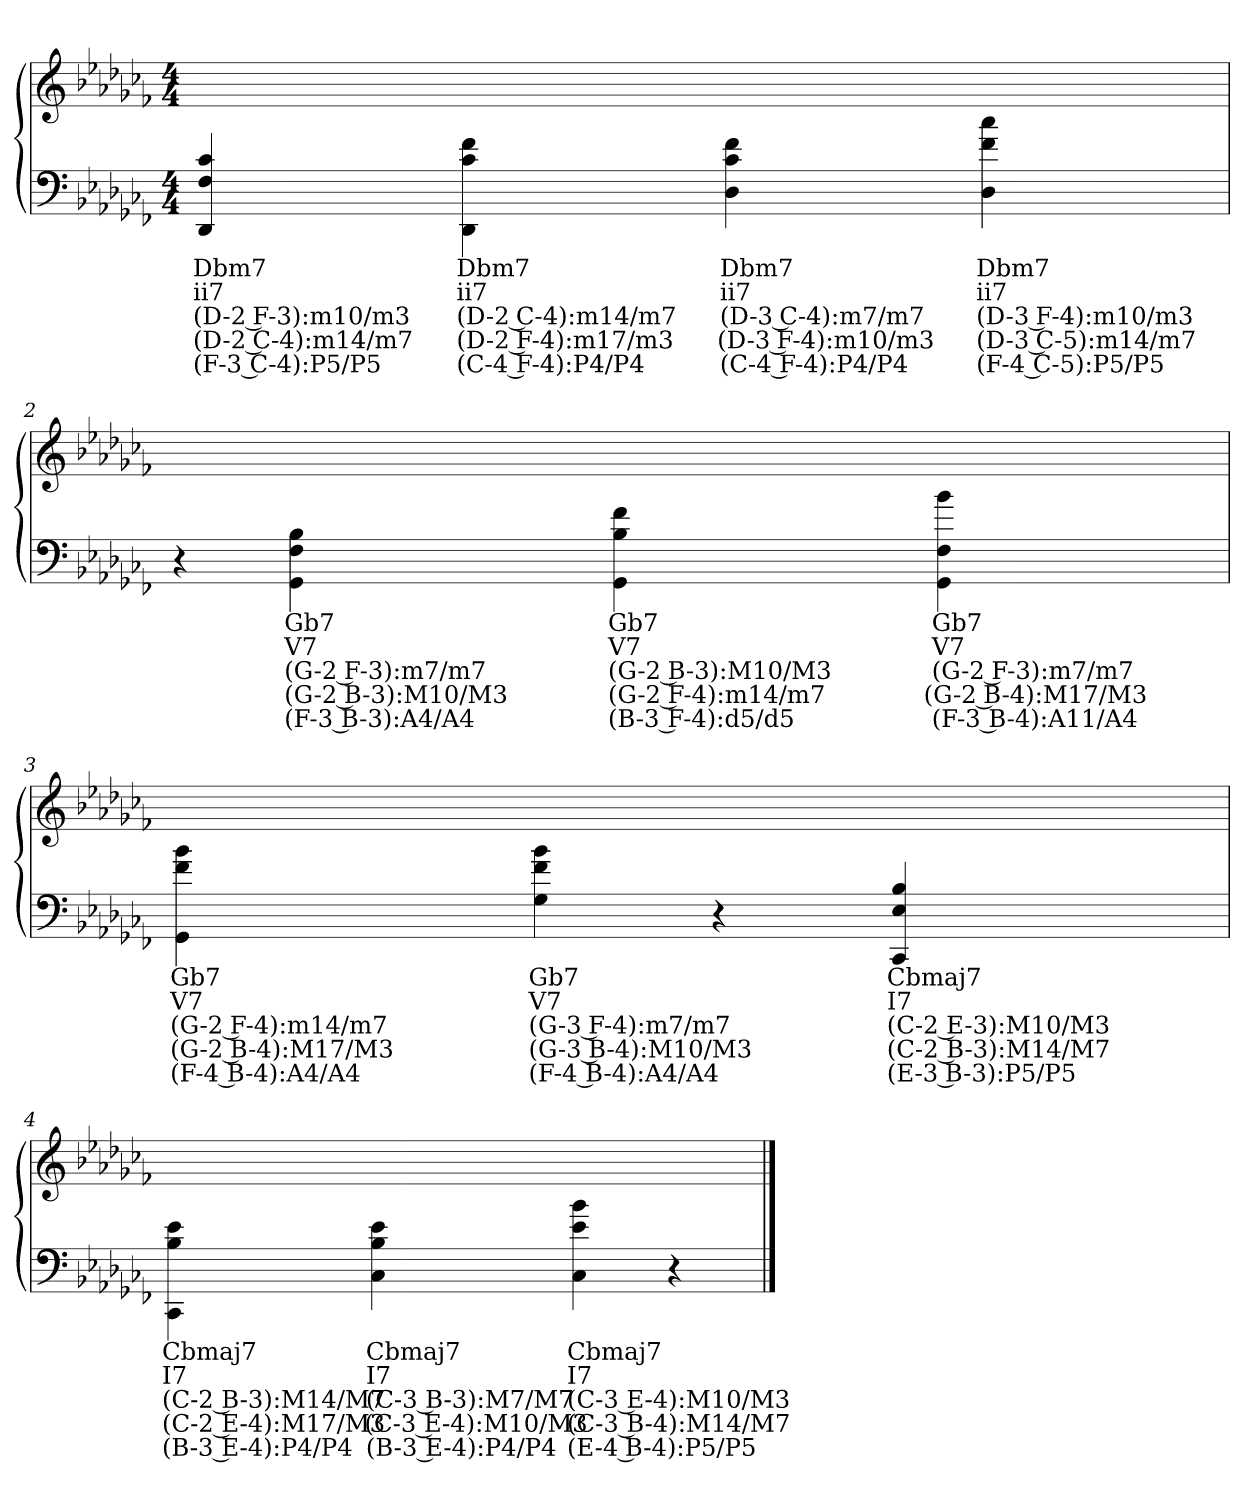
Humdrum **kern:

**kern	**text	**text	**text	**text	**text	**kern
*part2	*part2	*part2	*part2	*part2	*part2	*part1
*staff2	*staff2	*staff2	*staff2	*staff2	*staff2	*staff1
*clefF4	*	*	*	*	*	*clefG2
*k[b-e-a-d-g-c-f-]	*	*	*	*	*	*k[b-e-a-d-g-c-f-]
*C-:	*	*	*	*	*	*C-:
*M4/4	*	*	*	*	*	*M4/4
*MM60	*	*	*	*	*	*MM60
=1	=1	=1	=1	=1	=1	=1
4DD- 4F- 4c-	Dbm7	ii7	(D-2 F-3):m10/m3	(D-2 C-4):m14/m7	(F-3 C-4):P5/P5	1ryy
4DD- 4c- 4f-	Dbm7	ii7	(D-2 C-4):m14/m7	(D-2 F-4):m17/m3	(C-4 F-4):P4/P4	.
4D- 4c- 4f-	Dbm7	ii7	(D-3 C-4):m7/m7	(D-3 F-4):m10/m3	(C-4 F-4):P4/P4	.
4D- 4f- 4cc-	Dbm7	ii7	(D-3 F-4):m10/m3	(D-3 C-5):m14/m7	(F-4 C-5):P5/P5	.
=2	=2	=2	=2	=2	=2	=2
4r	.	.	.	.	.	1ryy
4GG- 4F- 4B-	Gb7	V7	(G-2 F-3):m7/m7	(G-2 B-3):M10/M3	(F-3 B-3):A4/A4	.
4GG- 4B- 4f-	Gb7	V7	(G-2 B-3):M10/M3	(G-2 F-4):m14/m7	(B-3 F-4):d5/d5	.
4GG- 4F- 4b-	Gb7	V7	(G-2 F-3):m7/m7	(G-2 B-4):M17/M3	(F-3 B-4):A11/A4	.
=3	=3	=3	=3	=3	=3	=3
4GG- 4f- 4b-	Gb7	V7	(G-2 F-4):m14/m7	(G-2 B-4):M17/M3	(F-4 B-4):A4/A4	1ryy
4G- 4f- 4b-	Gb7	V7	(G-3 F-4):m7/m7	(G-3 B-4):M10/M3	(F-4 B-4):A4/A4	.
4r	.	.	.	.	.	.
4CC- 4E- 4B-	Cbmaj7	I7	(C-2 E-3):M10/M3	(C-2 B-3):M14/M7	(E-3 B-3):P5/P5	.
=4	=4	=4	=4	=4	=4	=4
4CC- 4B- 4e-	Cbmaj7	I7	(C-2 B-3):M14/M7	(C-2 E-4):M17/M3	(B-3 E-4):P4/P4	1ryy
4C- 4B- 4e-	Cbmaj7	I7	(C-3 B-3):M7/M7	(C-3 E-4):M10/M3	(B-3 E-4):P4/P4	.
4C- 4e- 4b-	Cbmaj7	I7	(C-3 E-4):M10/M3	(C-3 B-4):M14/M7	(E-4 B-4):P5/P5	.
4r	.	.	.	.	.	.
==	==	==	==	==	==	==
*-	*-	*-	*-	*-	*-	*-
